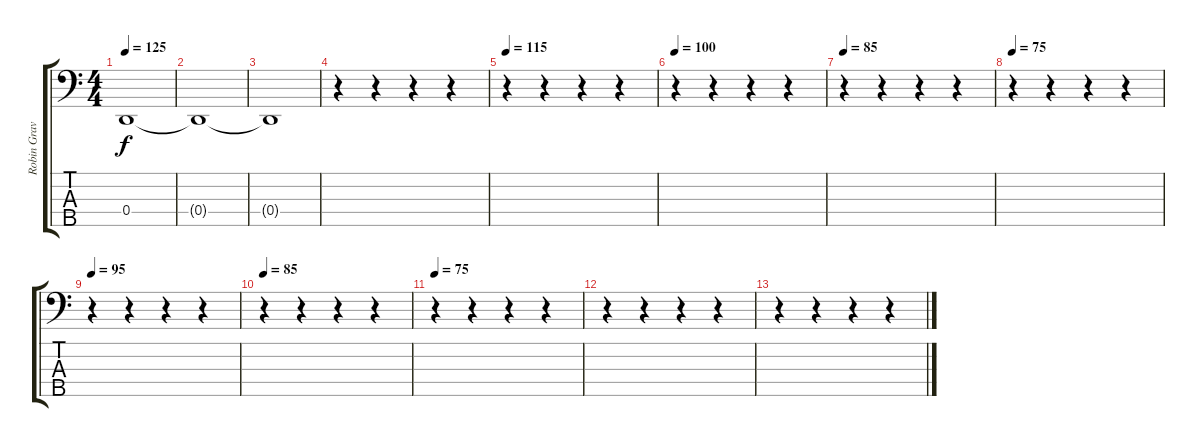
\track ("Robin Graves" "Robin Grav") {instrument electricbasspick}
\staff {score tabs}
\tuning (F2 C2 G1 D1 A0) {hide}
\ts (4 4)
\tempo 125
\clef f4
\ks c
0.4{t}.1{dy f} |
0.4{t}.1 |
0.4{t}.1 |
r.4 r.4 r.4 r.4 |
\tempo 115
r.4 r.4 r.4 r.4 |
\tempo 100
r.4 r.4 r.4 r.4 |
\tempo 85
r.4 r.4 r.4 r.4 |
\tempo 75
r.4 r.4 r.4 r.4 |
\tempo 95
r.4 r.4 r.4 r.4 |
\tempo 85
r.4 r.4 r.4 r.4 |
\tempo 75
r.4 r.4 r.4 r.4 |
r.4 r.4 r.4 r.4 |
r.4 r.4 r.4 r.4
